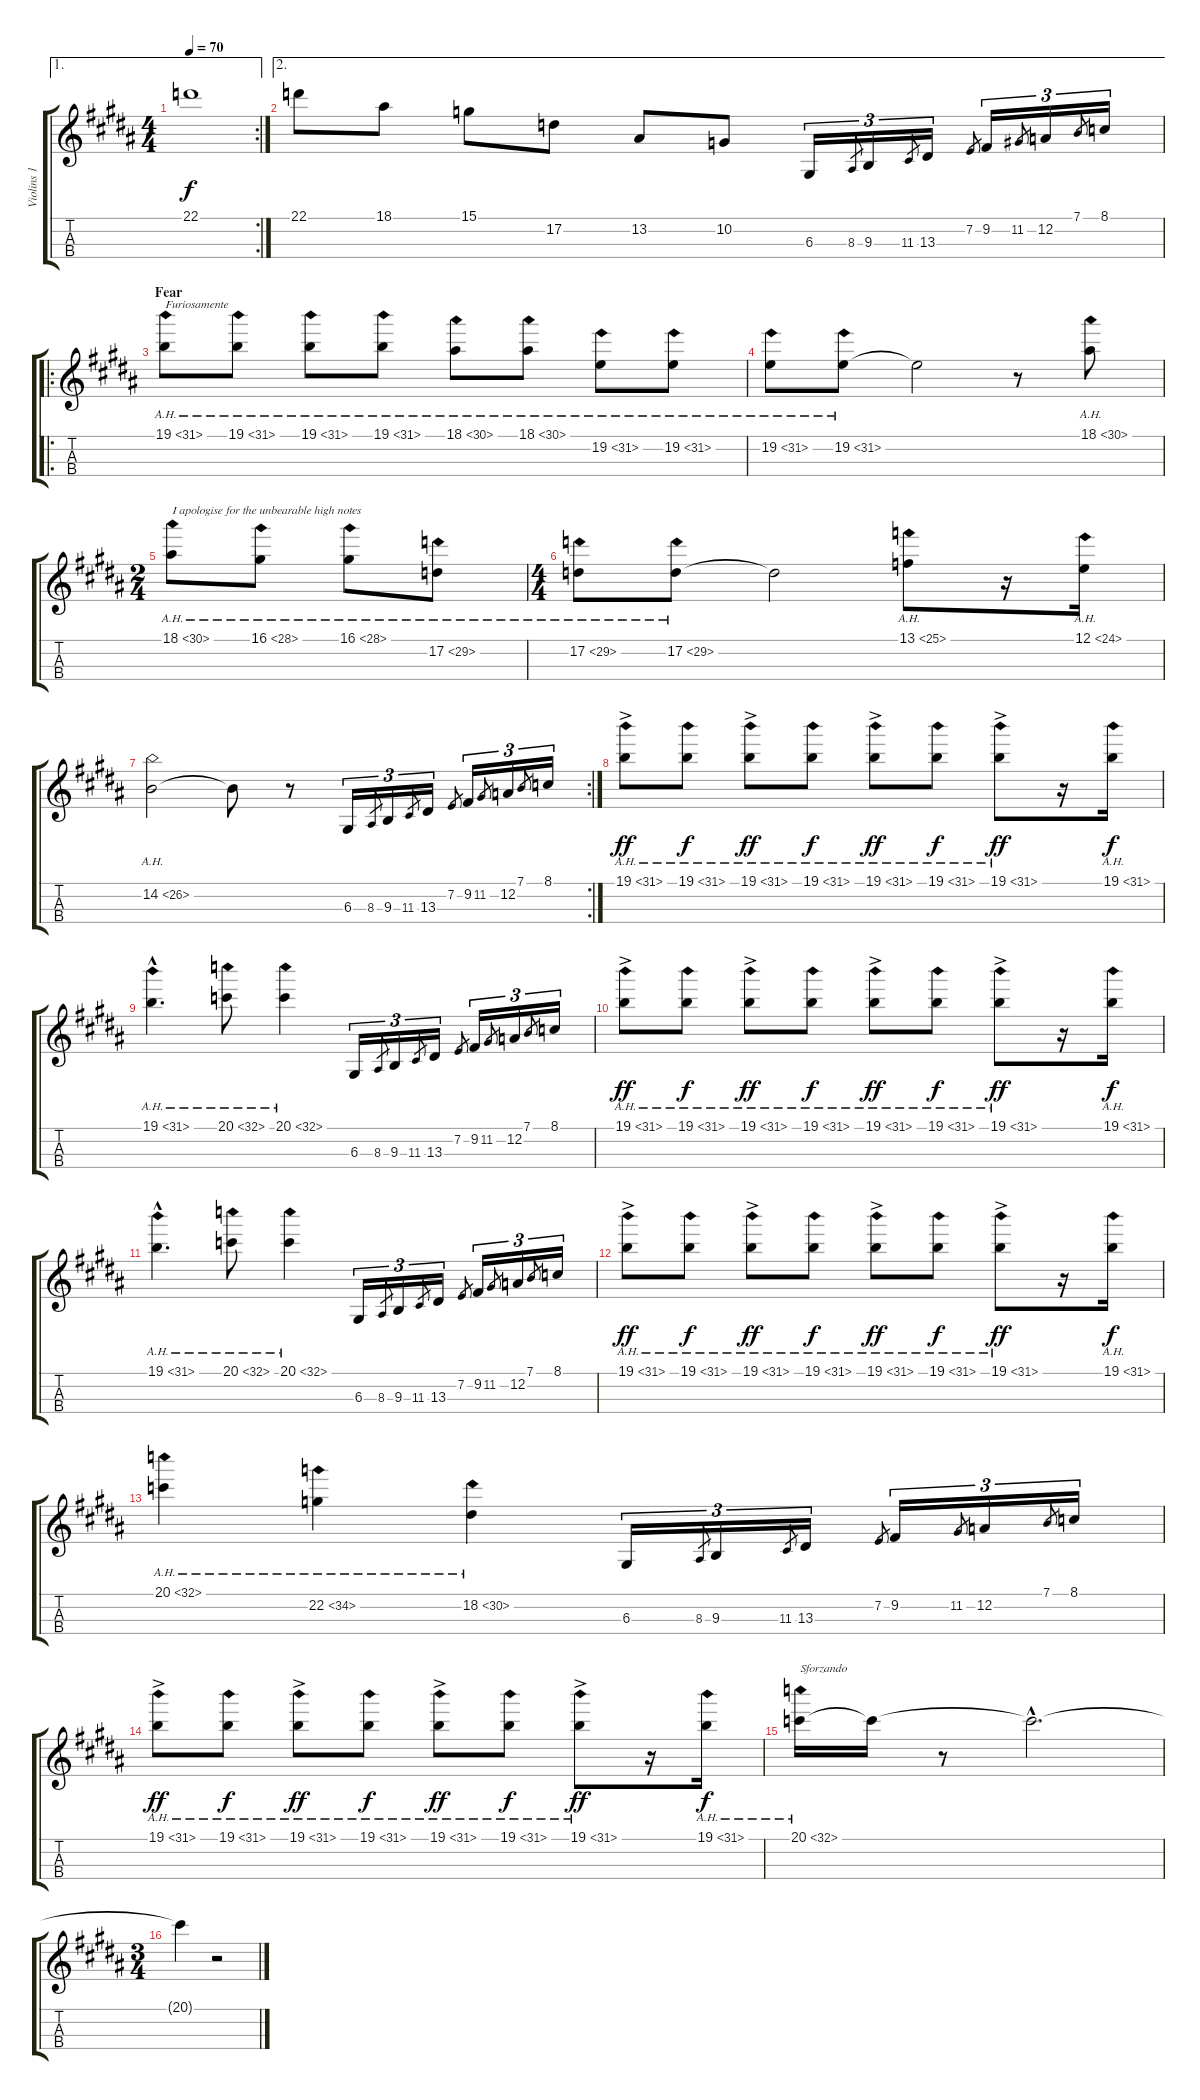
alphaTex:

\track ("Violins 1" "Violins 1") {instrument stringensemble1}
\staff {score tabs}
\tuning (E4 A3 D3 G2) {hide}
\ae 1
\rc 2
\ts (4 4)
\tempo 70
\clef g2
\ks g#minor
22.1.1{dy f} |
\ae 2
22.1.8 18.1.8 15.1.8 17.2.8 13.2.8 10.2.8 6.3.16{tu (3 2)} 8.3.8{gr} 9.3.16{tu (3 2)} 11.3.8{gr} 13.3.16{tu (3 2)} 7.2.8{gr} 9.2.16{tu (3 2)} 11.2.8{gr} 12.2.16{tu (3 2)} 7.1.8{gr} 8.1.16{tu (3 2)} |
\ro
\section ("" "Fear")
19.1{ah 12}.8{txt "Furiosamente"} 19.1{ah 12}.8 19.1{ah 12}.8 19.1{ah 12}.8 18.1{ah 12}.8 18.1{ah 12}.8 19.2{ah 12}.8 19.2{ah 12}.8 |
19.2{ah 12}.8 19.2{ah 12}.8 19.2{t}.2 r.8 18.1{ah 12}.8 |
\ts (2 4)
18.1{ah 12}.8{txt "I apologise for the unbearable high notes"} 16.1{ah 12}.8 16.1{ah 12}.8 17.2{ah 12}.8 |
\ts (4 4)
17.2{ah 12}.8 17.2{ah 12}.8 17.2{t}.2 13.1{ah 12}.8 r.16 12.1{ah 12}.16 |
\rc 2
14.2{ah 12}.2 14.2{t}.8 r.8 6.3.16{tu (3 2)} 8.3.8{gr} 9.3.16{tu (3 2)} 11.3.8{gr} 13.3.16{tu (3 2)} 7.2.8{gr} 9.2.16{tu (3 2)} 11.2.8{gr} 12.2.16{tu (3 2)} 7.1.8{gr} 8.1.16{tu (3 2)} |
19.1{ah 12 ac}.8{dy ff} 19.1{ah 12}.8{dy f} 19.1{ah 12 ac}.8{dy ff} 19.1{ah 12}.8{dy f} 19.1{ah 12 ac}.8{dy ff} 19.1{ah 12}.8{dy f} 19.1{ah 12 ac}.8{dy ff} r.16 19.1{ah 12}.16{dy f} |
19.1{ah 12 hac}.4{d} 20.1{ah 12}.8 20.1{ah 12}.4 6.3.16{tu (3 2)} 8.3.8{gr} 9.3.16{tu (3 2)} 11.3.8{gr} 13.3.16{tu (3 2)} 7.2.8{gr} 9.2.16{tu (3 2)} 11.2.8{gr} 12.2.16{tu (3 2)} 7.1.8{gr} 8.1.16{tu (3 2)} |
19.1{ah 12 ac}.8{dy ff} 19.1{ah 12}.8{dy f} 19.1{ah 12 ac}.8{dy ff} 19.1{ah 12}.8{dy f} 19.1{ah 12 ac}.8{dy ff} 19.1{ah 12}.8{dy f} 19.1{ah 12 ac}.8{dy ff} r.16 19.1{ah 12}.16{dy f} |
19.1{ah 12 hac}.4{d} 20.1{ah 12}.8 20.1{ah 12}.4 6.3.16{tu (3 2)} 8.3.8{gr} 9.3.16{tu (3 2)} 11.3.8{gr} 13.3.16{tu (3 2)} 7.2.8{gr} 9.2.16{tu (3 2)} 11.2.8{gr} 12.2.16{tu (3 2)} 7.1.8{gr} 8.1.16{tu (3 2)} |
19.1{ah 12 ac}.8{dy ff} 19.1{ah 12}.8{dy f} 19.1{ah 12 ac}.8{dy ff} 19.1{ah 12}.8{dy f} 19.1{ah 12 ac}.8{dy ff} 19.1{ah 12}.8{dy f} 19.1{ah 12 ac}.8{dy ff} r.16 19.1{ah 12}.16{dy f} |
20.1{ah 12}.4 22.2{ah 12}.4 18.2{ah 12}.4 6.3.16{tu (3 2)} 8.3.8{gr} 9.3.16{tu (3 2)} 11.3.8{gr} 13.3.16{tu (3 2)} 7.2.8{gr} 9.2.16{tu (3 2)} 11.2.8{gr} 12.2.16{tu (3 2)} 7.1.8{gr} 8.1.16{tu (3 2)} |
19.1{ah 12 ac}.8{dy ff} 19.1{ah 12}.8{dy f} 19.1{ah 12 ac}.8{dy ff} 19.1{ah 12}.8{dy f} 19.1{ah 12 ac}.8{dy ff} 19.1{ah 12}.8{dy f} 19.1{ah 12 ac}.8{dy ff} r.16 19.1{ah 12}.16{dy f} |
20.1{ah 12}.16{txt "Sforzando" volume 11} 20.1{t}.16{volume 8} r.8 20.1{hac t}.2{d volume 16} |
\ts (3 4)
20.1{t}.4 r.2
